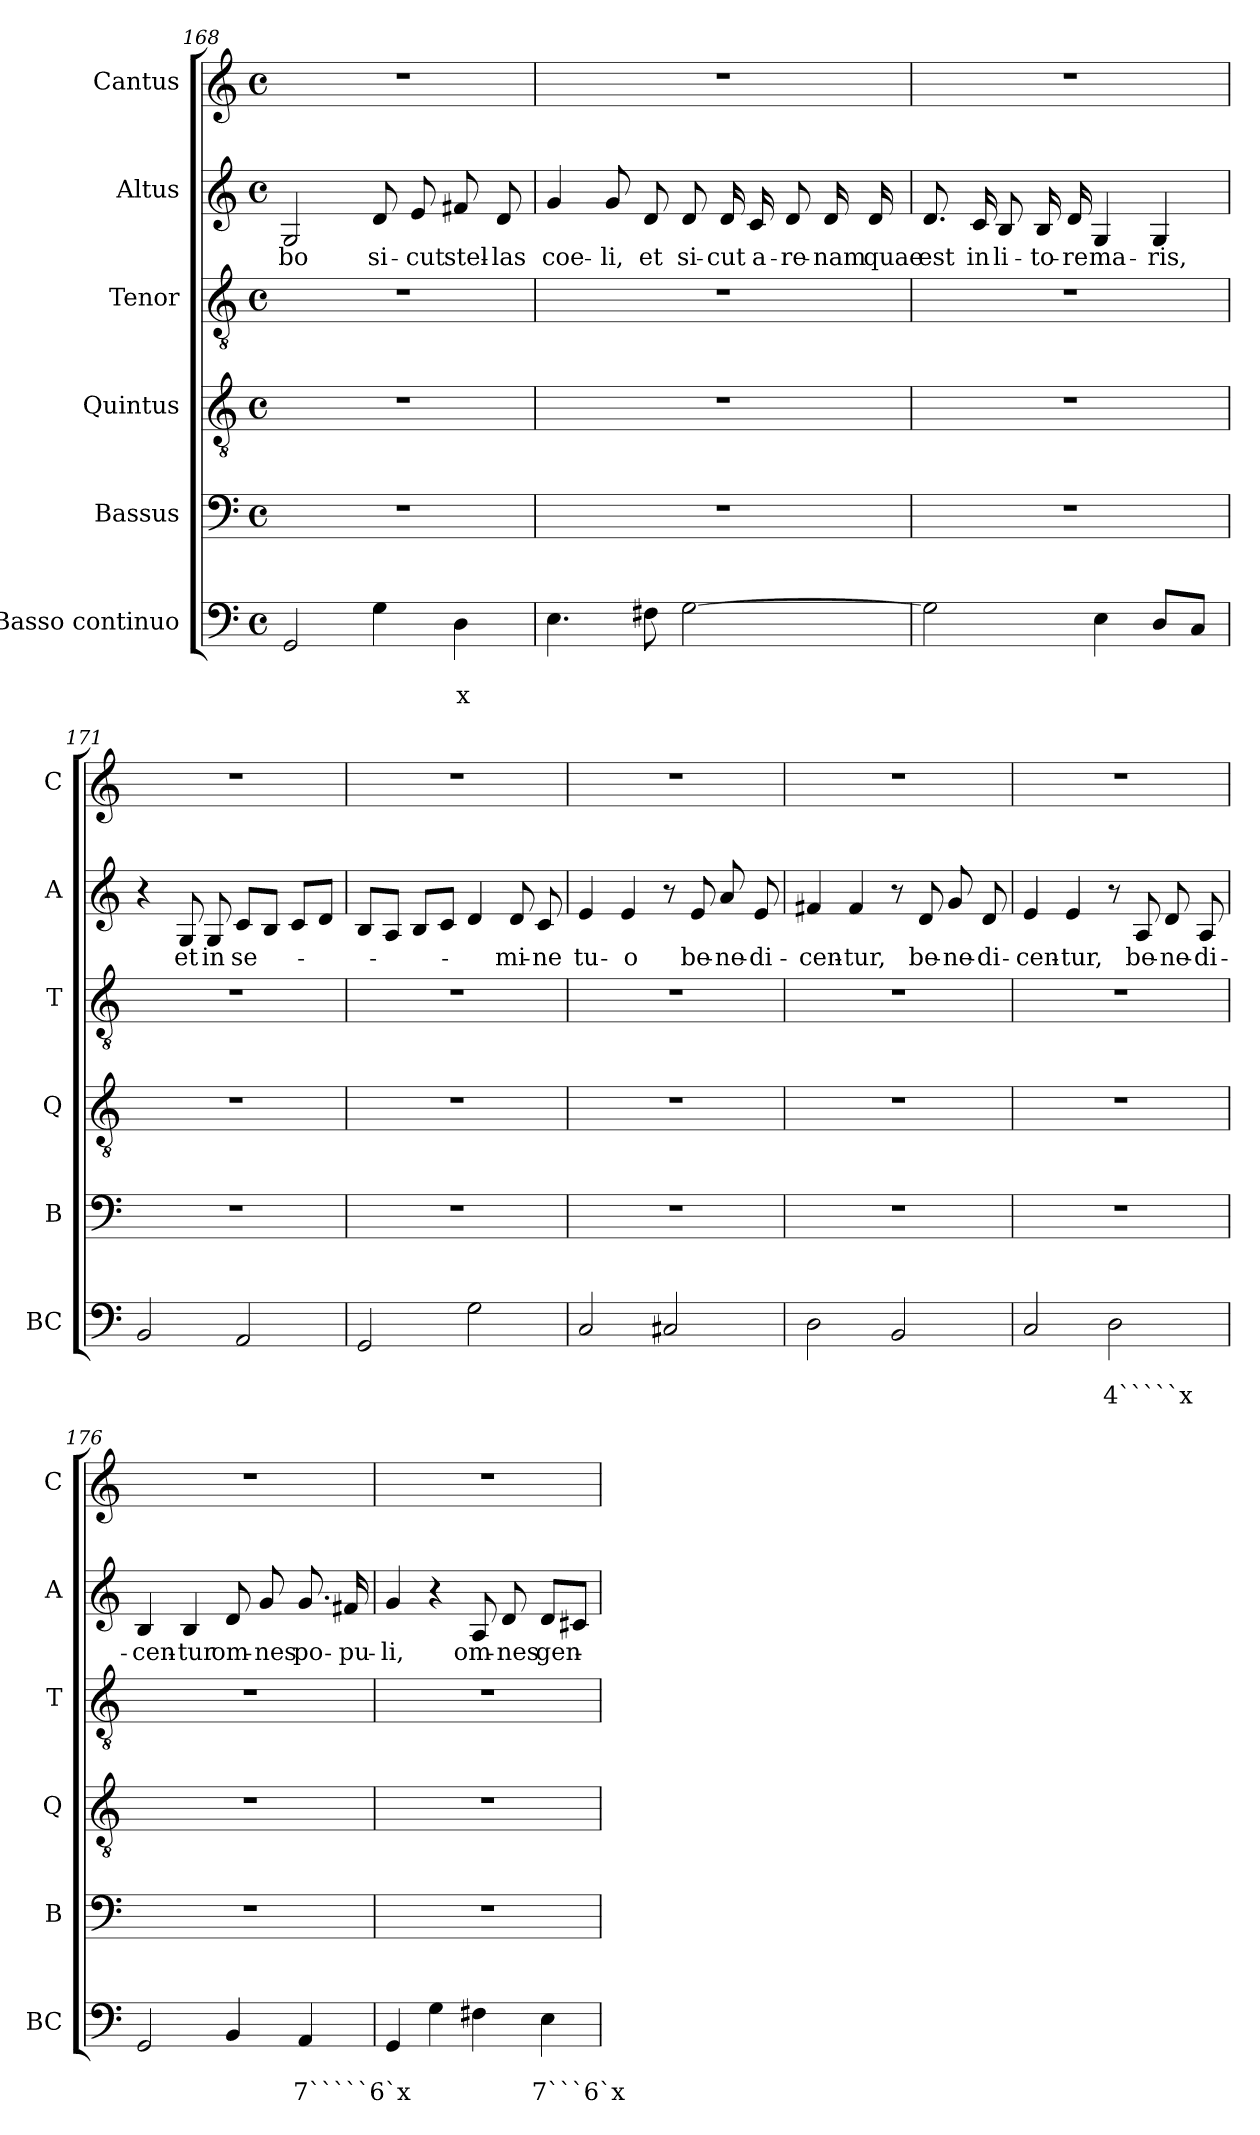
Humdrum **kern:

**kern	**text	**text	**kern	**kern	**kern	**kern	**text	**kern
*part6	*part6	*part6	*part5	*part4	*part3	*part2	*part2	*part1
*staff6	*staff6	*staff6	*staff5	*staff4	*staff3	*staff2	*staff2	*staff1
*I"Basso continuo	*	*	*I"Bassus	*I"Quintus	*I"Tenor	*I"Altus	*	*I"Cantus
*I'BC	*	*	*I'B	*I'Q	*I'T	*I'A	*	*I'C
*clefF4	*	*	*clefF4	*clefGv2	*clefGv2	*clefG2	*	*clefG2
*ITrd7c12	*	*	*	*	*	*	*	*
*k[]	*	*	*k[]	*k[]	*k[]	*k[]	*	*k[]
*C:	*	*	*C:	*C:	*C:	*C:	*	*C:
*M4/4	*	*	*M4/4	*M4/4	*M4/4	*M4/4	*	*M4/4
*met(c)	*	*	*met(c)	*met(c)	*met(c)	*met(c)	*	*met(c)
=168	=168	=168	=168	=168	=168	=168	=168	=168
!	!	!	!	!	!	!	!LO:LY:b	!
2GGG/	.	.	1r	1r	1r	2G/	-bo	1r
!	!	!	!	!	!	!	!LO:LY:b	!
4GG\	.	.	.	.	.	8d/	si-	.
!	!	!	!	!	!	!	!LO:LY:b	!
.	.	.	.	.	.	8e/	-cut	.
!	!	!LO:LY:b	!	!	!	!	!LO:LY:b	!
4DD\	.	x	.	.	.	8f#X/	stel-	.
!	!	!	!	!	!	!	!LO:LY:b	!
.	.	.	.	.	.	8d/	-las	.
=169	=169	=169	=169	=169	=169	=169	=169	=169
!	!	!	!	!	!	!	!LO:LY:b	!
4.EE\	.	.	1r	1r	1r	4g/	coe-	1r
!	!	!	!	!	!	!	!LO:LY:b	!
.	.	.	.	.	.	8g/	-li,	.
!	!	!	!	!	!	!	!LO:LY:b	!
8FF#X\	.	.	.	.	.	8d/	et	.
!	!	!	!	!	!	!	!LO:LY:b	!
[2GG\	.	.	.	.	.	8d/	si-	.
!	!	!	!	!	!	!	!LO:LY:b	!
.	.	.	.	.	.	16d/	-cut	.
!	!	!	!	!	!	!	!LO:LY:b	!
.	.	.	.	.	.	16c/	a-	.
!	!	!	!	!	!	!	!LO:LY:b	!
.	.	.	.	.	.	8d/	-re-	.
!	!	!	!	!	!	!	!LO:LY:b	!
.	.	.	.	.	.	16d/	-nam	.
!	!	!	!	!	!	!	!LO:LY:b	!
.	.	.	.	.	.	16d/	quae	.
!!LO:LB:g=z
=170	=170	=170	=170	=170	=170	=170	=170	=170
!	!	!	!	!	!	!	!LO:LY:b	!
2GG\]	.	.	1r	1r	1r	8.d/	est	1r
!	!	!	!	!	!	!	!LO:LY:b	!
.	.	.	.	.	.	16c/	in	.
!	!	!	!	!	!	!	!LO:LY:b	!
.	.	.	.	.	.	8B/	li-	.
!	!	!	!	!	!	!	!LO:LY:b	!
.	.	.	.	.	.	16B/	-to-	.
!	!	!	!	!	!	!	!LO:LY:b	!
.	.	.	.	.	.	16d/	-re	.
!	!	!	!	!	!	!	!LO:LY:b	!
4EE\	.	.	.	.	.	4G/	ma-	.
!	!	!	!	!	!	!	!LO:LY:b	!
8DD/L	.	.	.	.	.	4G/	-ris,	.
8CC/J	.	.	.	.	.	.	.	.
=171	=171	=171	=171	=171	=171	=171	=171	=171
2BBB/	.	.	1r	1r	1r	4r	.	1r
!	!	!	!	!	!	!	!LO:LY:b	!
.	.	.	.	.	.	8G/	et	.
!	!	!	!	!	!	!	!LO:LY:b	!
.	.	.	.	.	.	8G/	in	.
!	!	!	!	!	!	!	!LO:LY:b	!
2AAA/	.	.	.	.	.	8c/L	se-	.
.	.	.	.	.	.	8B/J	.	.
.	.	.	.	.	.	8c/L	.	.
.	.	.	.	.	.	8d/J	.	.
=172	=172	=172	=172	=172	=172	=172	=172	=172
2GGG/	.	.	1r	1r	1r	8B/L	.	1r
.	.	.	.	.	.	8A/J	.	.
.	.	.	.	.	.	8B/L	.	.
.	.	.	.	.	.	8c/J	.	.
2GG\	.	.	.	.	.	4d/	.	.
!	!	!	!	!	!	!	!LO:LY:b	!
.	.	.	.	.	.	8d/	-mi-	.
!	!	!	!	!	!	!	!LO:LY:b	!
.	.	.	.	.	.	8c/	-ne	.
=173	=173	=173	=173	=173	=173	=173	=173	=173
!	!	!	!	!	!	!	!LO:LY:b	!
2CC/	.	.	1r	1r	1r	4e/	tu-	1r
!	!	!	!	!	!	!	!LO:LY:b	!
.	.	.	.	.	.	4e/	-o	.
2CC#X/	.	.	.	.	.	8r	.	.
!	!	!	!	!	!	!	!LO:LY:b	!
.	.	.	.	.	.	8e/	be-	.
!	!	!	!	!	!	!	!LO:LY:b	!
.	.	.	.	.	.	8a/	-ne-	.
!	!	!	!	!	!	!	!LO:LY:b	!
.	.	.	.	.	.	8e/	-di-	.
=174	=174	=174	=174	=174	=174	=174	=174	=174
!	!	!	!	!	!	!	!LO:LY:b	!
2DD\	.	.	1r	1r	1r	4f#X/	-cen-	1r
!	!	!	!	!	!	!	!LO:LY:b	!
.	.	.	.	.	.	4f#/	-tur,	.
2BBB/	.	.	.	.	.	8r	.	.
!	!	!	!	!	!	!	!LO:LY:b	!
.	.	.	.	.	.	8d/	be-	.
!	!	!	!	!	!	!	!LO:LY:b	!
.	.	.	.	.	.	8g/	-ne-	.
!	!	!	!	!	!	!	!LO:LY:b	!
.	.	.	.	.	.	8d/	-di-	.
!!LO:LB:g=z
=175	=175	=175	=175	=175	=175	=175	=175	=175
!	!	!	!	!	!	!	!LO:LY:b	!
2CC/	.	.	1r	1r	1r	4e/	-cen-	1r
!	!	!	!	!	!	!	!LO:LY:b	!
.	.	.	.	.	.	4e/	-tur,	.
!	!	!LO:LY:b	!	!	!	!	!	!
2DD\	.	4`````x	.	.	.	8r	.	.
!	!	!	!	!	!	!	!LO:LY:b	!
.	.	.	.	.	.	8A/	be-	.
!	!	!	!	!	!	!	!LO:LY:b	!
.	.	.	.	.	.	8d/	-ne-	.
!	!	!	!	!	!	!	!LO:LY:b	!
.	.	.	.	.	.	8A/	-di-	.
=176	=176	=176	=176	=176	=176	=176	=176	=176
!	!	!	!	!	!	!	!LO:LY:b	!
2GGG/	.	.	1r	1r	1r	4B/	-cen-	1r
!	!	!	!	!	!	!	!LO:LY:b	!
.	.	.	.	.	.	4B/	-tur	.
!	!	!	!	!	!	!	!LO:LY:b	!
4BBB/	.	.	.	.	.	8d/	om-	.
!	!	!	!	!	!	!	!LO:LY:b	!
.	.	.	.	.	.	8g/	-nes	.
!	!	!LO:LY:b	!	!	!	!	!LO:LY:b	!
4AAA/	.	7`````6`x	.	.	.	8.g/	po-	.
!	!	!	!	!	!	!	!LO:LY:b	!
.	.	.	.	.	.	16f#X/	-pu-	.
=177	=177	=177	=177	=177	=177	=177	=177	=177
!	!	!	!	!	!	!	!LO:LY:b	!
4GGG/	.	.	1r	1r	1r	4g/	-li,	1r
4GG\	.	.	.	.	.	4r	.	.
!	!	!	!	!	!	!	!LO:LY:b	!
4FF#X\	.	.	.	.	.	8A/	om-	.
!	!	!	!	!	!	!	!LO:LY:b	!
.	.	.	.	.	.	8d/	-nes	.
!	!	!LO:LY:b	!	!	!	!	!LO:LY:b	!
4EE\	.	7```6`x	.	.	.	8d/L	gen-	.
.	.	.	.	.	.	8c#X/J	.	.
=	=	=	=	=	=	=	=	=
*-	*-	*-	*-	*-	*-	*-	*-	*-
